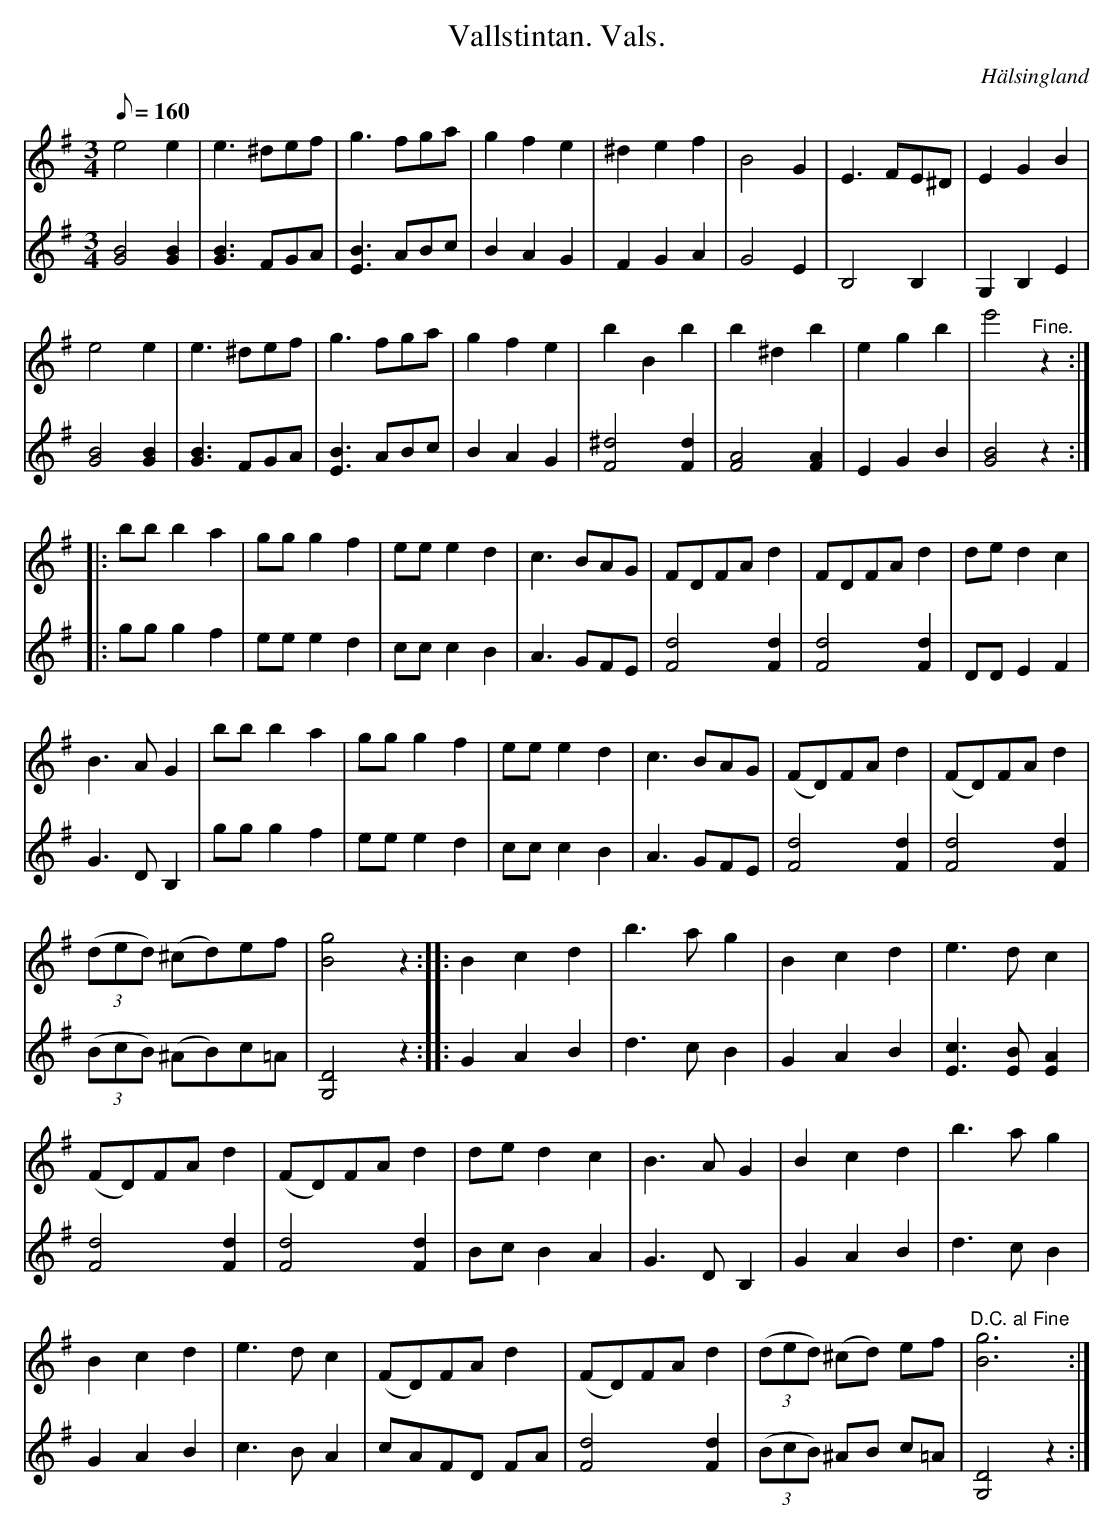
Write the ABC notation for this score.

X:1
T:Vallstintan. Vals.
O:Hälsingland
L:1/8
M:3/4
Q:160
K:G
V:1
e4 e2 | e3 ^def | g3 fga | g2 f2 e2 | ^d2 e2 f2 | B4 G2 | E3 FE^D | E2 G2 B2 |
e4 e2 | e3 ^def | g3 fga | g2 f2 e2 | b2 B2 b2 |  b2 ^d2 b2 | e2 g2 b2 | e'4 "^Fine." z2 :|
|:bb b2 a2 | gg g2 f2 | ee e2 d2 | c3 BAG | FDFA d2 | FDFA d2 | de d2 c2 |
B3 A G2 | bb b2 a2 | gg g2 f2 | ee e2 d2 | c3 BAG | (FD)FA d2 | (FD)FA d2 |
(3(ded) (^cd)ef | [g4B4] z2 :: B2 c2 d2 | b3 a g2 | B2 c2 d2 | e3 d c2 |
(FD)FA d2 | (FD)FA d2 | de d2 c2 | B3 A G2 | B2 c2 d2 | b3 a g2 |
B2 c2 d2 | e3 d c2 | (FD)FA d2 | (FD)FA d2 | (3(ded) (^cd) ef | "^D.C. al Fine" [g6B6]  :|
V:2
[B4G4] [B2G2] | [B3G3] FGA | [B3E3] ABc | B2 A2 G2 | F2 G2 A2 | G4 E2 | B,4 B,2 | G,2 B,2 E2 |
[B4G4] [B2G2] | [B3G3] FGA | [B3E3] ABc | B2 A2 G2 | [^d4F4] [d2F2] | [F4A4] [F2A2] | E2 G2 B2 | [B4G4] z2 :|
|: gg g2 f2 | ee e2 d2 | cc c2 B2 | A3 GFE | [d4F4] [d2F2] | [d4F4] [d2F2] | DD E2 F2 |
G3 D B,2 | gg g2 f2 | ee e2 d2 | cc c2 B2 | A3 GFE | [d4F4] [d2F2] | [d4F4] [d2F2] |
(3 (BcB) (^AB)c=A | [D4G,4] z2 :: G2 A2 B2 | d3 c B2 | G2 A2 B2 | [c3E3] [BE] [A2E2] |
[d4F4] [d2F2] | [d4F4] [d2F2] | Bc B2 A2 | G3 D B,2 |  G2 A2 B2 | d3 c B2 |
G2 A2 B2 | c3 B A2 | cAFD FA | [d4F4] [d2F2] | (3 (BcB) ^AB c=A | [D4G,4] z2 :|
